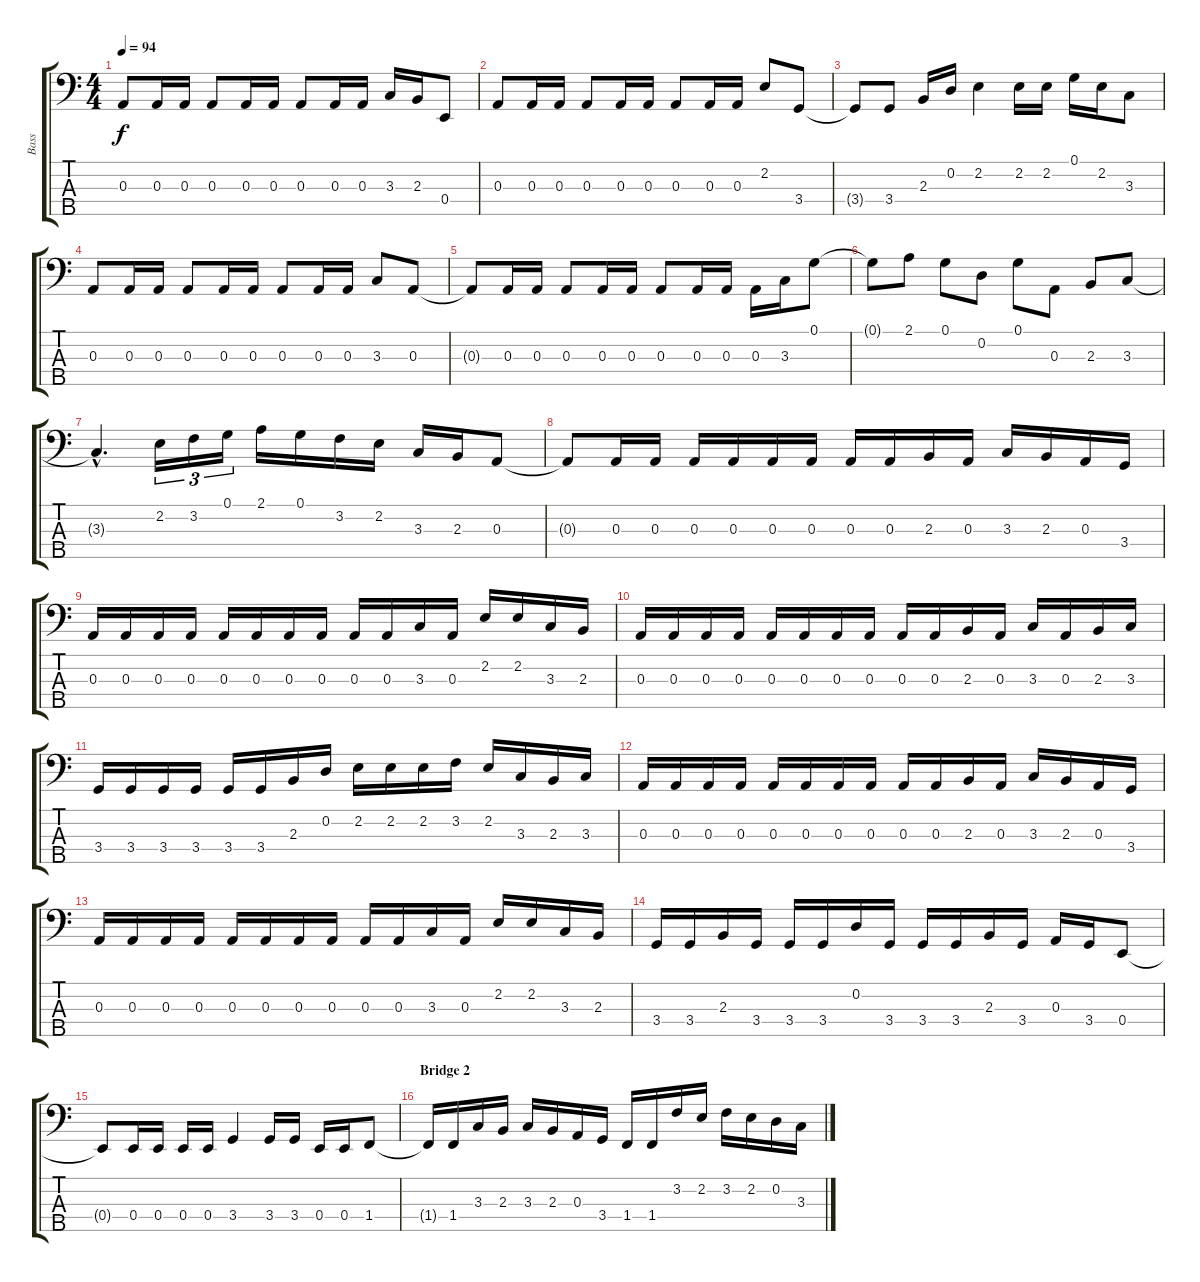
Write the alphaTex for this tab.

\track ("Bass" "Bass") {instrument electricbassfinger}
\staff {score tabs}
\tuning (G2 D2 A1 E1 B0) {hide}
\ts (4 4)
\tempo 94
\clef f4
\ks c
0.3{t}.8{dy f} 0.3.16 0.3.16 0.3.8 0.3.16 0.3.16 0.3.8 0.3.16 0.3.16 3.3.16 2.3.16 0.4.8 |
0.3.8 0.3.16 0.3.16 0.3.8 0.3.16 0.3.16 0.3.8 0.3.16 0.3.16 2.2.8 3.4.8 |
3.4{t}.8 3.4.8 2.3.16 0.2.16 2.2.4 2.2.16 2.2.16 0.1.16 2.2.16 3.3.8 |
0.3.8 0.3.16 0.3.16 0.3.8 0.3.16 0.3.16 0.3.8 0.3.16 0.3.16 3.3.8 0.3.8 |
0.3{t}.8 0.3.16 0.3.16 0.3.8 0.3.16 0.3.16 0.3.8 0.3.16 0.3.16 0.3.16 3.3.16 0.1.8 |
0.1{t}.8 2.1.8 0.1.8 0.2.8 0.1.8 0.3.8 2.3.8 3.3.8 |
3.3{hac t}.4{d} 2.2.16{tu (3 2)} 3.2.16{tu (3 2)} 0.1.16{tu (3 2)} 2.1.16 0.1.16 3.2.16 2.2.16 3.3.16 2.3.16 0.3.8 |
\section ("" "")
0.3{t}.8 0.3.16 0.3.16 0.3.16 0.3.16 0.3.16 0.3.16 0.3.16 0.3.16 2.3.16 0.3.16 3.3.16 2.3.16 0.3.16 3.4.16 |
0.3.16 0.3.16 0.3.16 0.3.16 0.3.16 0.3.16 0.3.16 0.3.16 0.3.16 0.3.16 3.3.16 0.3.16 2.2.16 2.2.16 3.3.16 2.3.16 |
0.3.16 0.3.16 0.3.16 0.3.16 0.3.16 0.3.16 0.3.16 0.3.16 0.3.16 0.3.16 2.3.16 0.3.16 3.3.16 0.3.16 2.3.16 3.3.16 |
3.4.16 3.4.16 3.4.16 3.4.16 3.4.16 3.4.16 2.3.16 0.2.16 2.2.16 2.2.16 2.2.16 3.2.16 2.2.16 3.3.16 2.3.16 3.3.16 |
0.3.16 0.3.16 0.3.16 0.3.16 0.3.16 0.3.16 0.3.16 0.3.16 0.3.16 0.3.16 2.3.16 0.3.16 3.3.16 2.3.16 0.3.16 3.4.16 |
0.3.16 0.3.16 0.3.16 0.3.16 0.3.16 0.3.16 0.3.16 0.3.16 0.3.16 0.3.16 3.3.16 0.3.16 2.2.16 2.2.16 3.3.16 2.3.16 |
3.4.16 3.4.16 2.3.16 3.4.16 3.4.16 3.4.16 0.2.16 3.4.16 3.4.16 3.4.16 2.3.16 3.4.16 0.3.16 3.4.16 0.4.8 |
0.4{t}.8 0.4.16 0.4.16 0.4.16 0.4.16 3.4.4 3.4.16 3.4.16 0.4.16 0.4.16 1.4.8 |
\section ("" "Bridge 2")
1.4{t}.16 1.4.16 3.3.16 2.3.16 3.3.16 2.3.16 0.3.16 3.4.16 1.4.16 1.4.16 3.2.16 2.2.16 3.2.16 2.2.16 0.2.16 3.3.16
